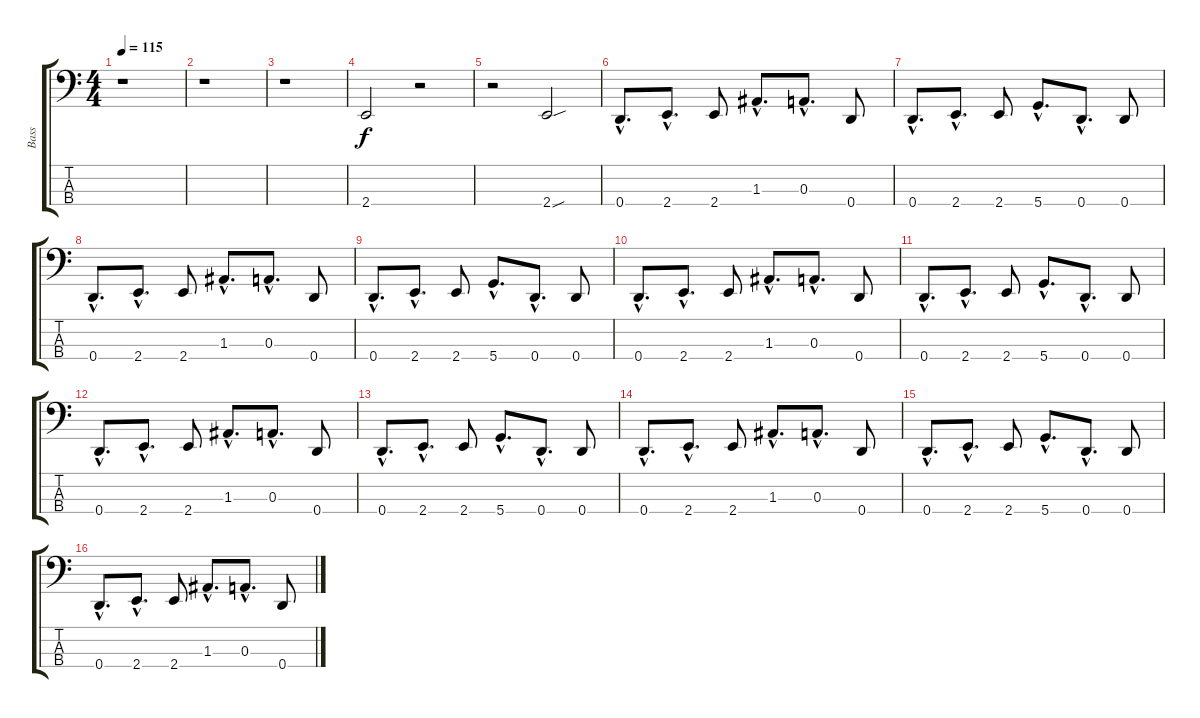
\track ("Bass" "Bass") {instrument electricbassfinger}
\staff {score tabs}
\tuning (G2 D2 A1 D1) {hide}
\ts (4 4)
\tempo 115
\clef f4
\ks c
r.1{dy f instrument electricbassfinger} |
r.1 |
r.1 |
2.4.2 r.2 |
r.2 2.4{sou}.2 |
0.4{hac}.8{d} 2.4{hac}.8{d} 2.4.8 1.3{hac}.8{d} 0.3{hac}.8{d} 0.4.8 |
0.4{hac}.8{d} 2.4{hac}.8{d} 2.4.8 5.4{hac}.8{d} 0.4{hac}.8{d} 0.4.8 |
0.4{hac}.8{d} 2.4{hac}.8{d} 2.4.8 1.3{hac}.8{d} 0.3{hac}.8{d} 0.4.8 |
0.4{hac}.8{d} 2.4{hac}.8{d} 2.4.8 5.4{hac}.8{d} 0.4{hac}.8{d} 0.4.8 |
0.4{hac}.8{d} 2.4{hac}.8{d} 2.4.8 1.3{hac}.8{d} 0.3{hac}.8{d} 0.4.8 |
0.4{hac}.8{d} 2.4{hac}.8{d} 2.4.8 5.4{hac}.8{d} 0.4{hac}.8{d} 0.4.8 |
0.4{hac}.8{d} 2.4{hac}.8{d} 2.4.8 1.3{hac}.8{d} 0.3{hac}.8{d} 0.4.8 |
0.4{hac}.8{d} 2.4{hac}.8{d} 2.4.8 5.4{hac}.8{d} 0.4{hac}.8{d} 0.4.8 |
0.4{hac}.8{d} 2.4{hac}.8{d} 2.4.8 1.3{hac}.8{d} 0.3{hac}.8{d} 0.4.8 |
0.4{hac}.8{d} 2.4{hac}.8{d} 2.4.8 5.4{hac}.8{d} 0.4{hac}.8{d} 0.4.8 |
0.4{hac}.8{d} 2.4{hac}.8{d} 2.4.8 1.3{hac}.8{d} 0.3{hac}.8{d} 0.4.8
